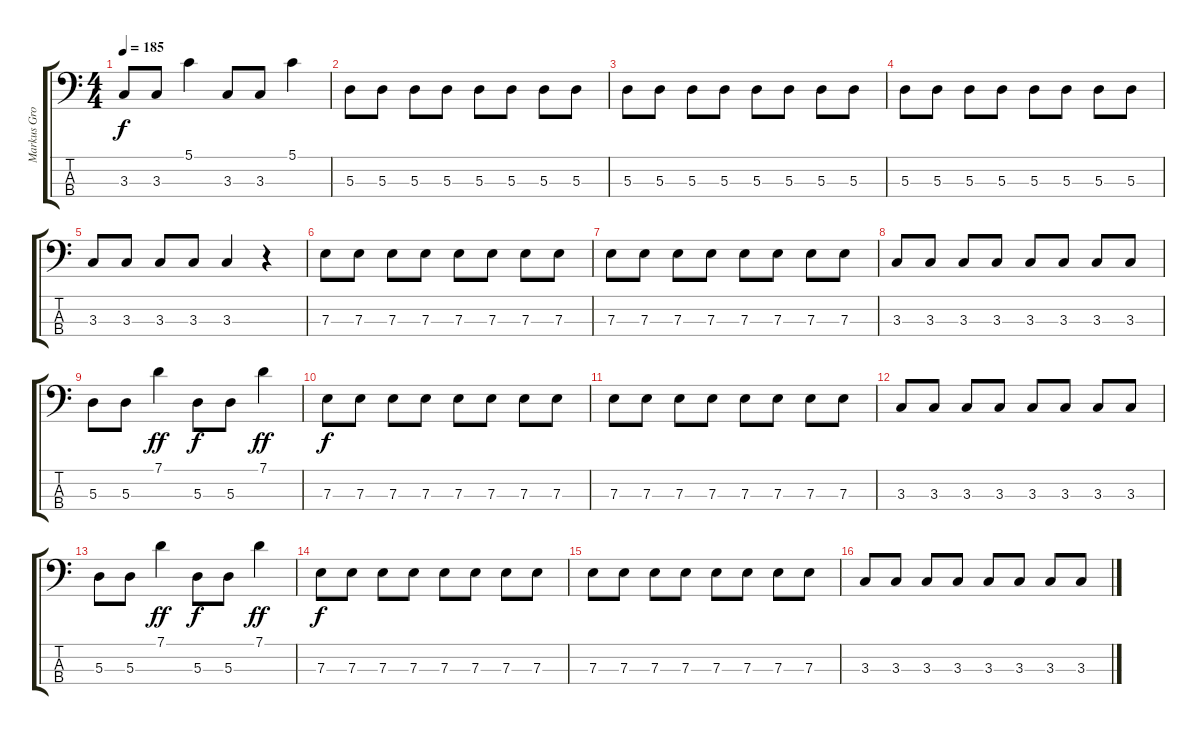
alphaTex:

\track ("Markus Grosspoff" "Markus Gro") {instrument electricbassfinger}
\staff {score tabs}
\tuning (G2 D2 A1 E1) {hide}
\ts (4 4)
\tempo 185
\clef f4
\ks c
3.3.8{dy f} 3.3.8 5.1.4 3.3.8 3.3.8 5.1.4 |
5.3.8 5.3.8 5.3.8 5.3.8 5.3.8 5.3.8 5.3.8 5.3.8 |
5.3.8 5.3.8 5.3.8 5.3.8 5.3.8 5.3.8 5.3.8 5.3.8 |
5.3.8 5.3.8 5.3.8 5.3.8 5.3.8 5.3.8 5.3.8 5.3.8 |
3.3.8 3.3.8 3.3.8 3.3.8 3.3.4 r.4 |
7.3.8 7.3.8 7.3.8 7.3.8 7.3.8 7.3.8 7.3.8 7.3.8 |
7.3.8 7.3.8 7.3.8 7.3.8 7.3.8 7.3.8 7.3.8 7.3.8 |
3.3.8 3.3.8 3.3.8 3.3.8 3.3.8 3.3.8 3.3.8 3.3.8 |
5.3.8 5.3.8 7.1.4{dy ff} 5.3.8{dy f} 5.3.8 7.1.4{dy ff} |
7.3.8{dy f} 7.3.8 7.3.8 7.3.8 7.3.8 7.3.8 7.3.8 7.3.8 |
7.3.8 7.3.8 7.3.8 7.3.8 7.3.8 7.3.8 7.3.8 7.3.8 |
3.3.8 3.3.8 3.3.8 3.3.8 3.3.8 3.3.8 3.3.8 3.3.8 |
5.3.8 5.3.8 7.1.4{dy ff} 5.3.8{dy f} 5.3.8 7.1.4{dy ff} |
7.3.8{dy f} 7.3.8 7.3.8 7.3.8 7.3.8 7.3.8 7.3.8 7.3.8 |
7.3.8 7.3.8 7.3.8 7.3.8 7.3.8 7.3.8 7.3.8 7.3.8 |
3.3.8 3.3.8 3.3.8 3.3.8 3.3.8 3.3.8 3.3.8 3.3.8
